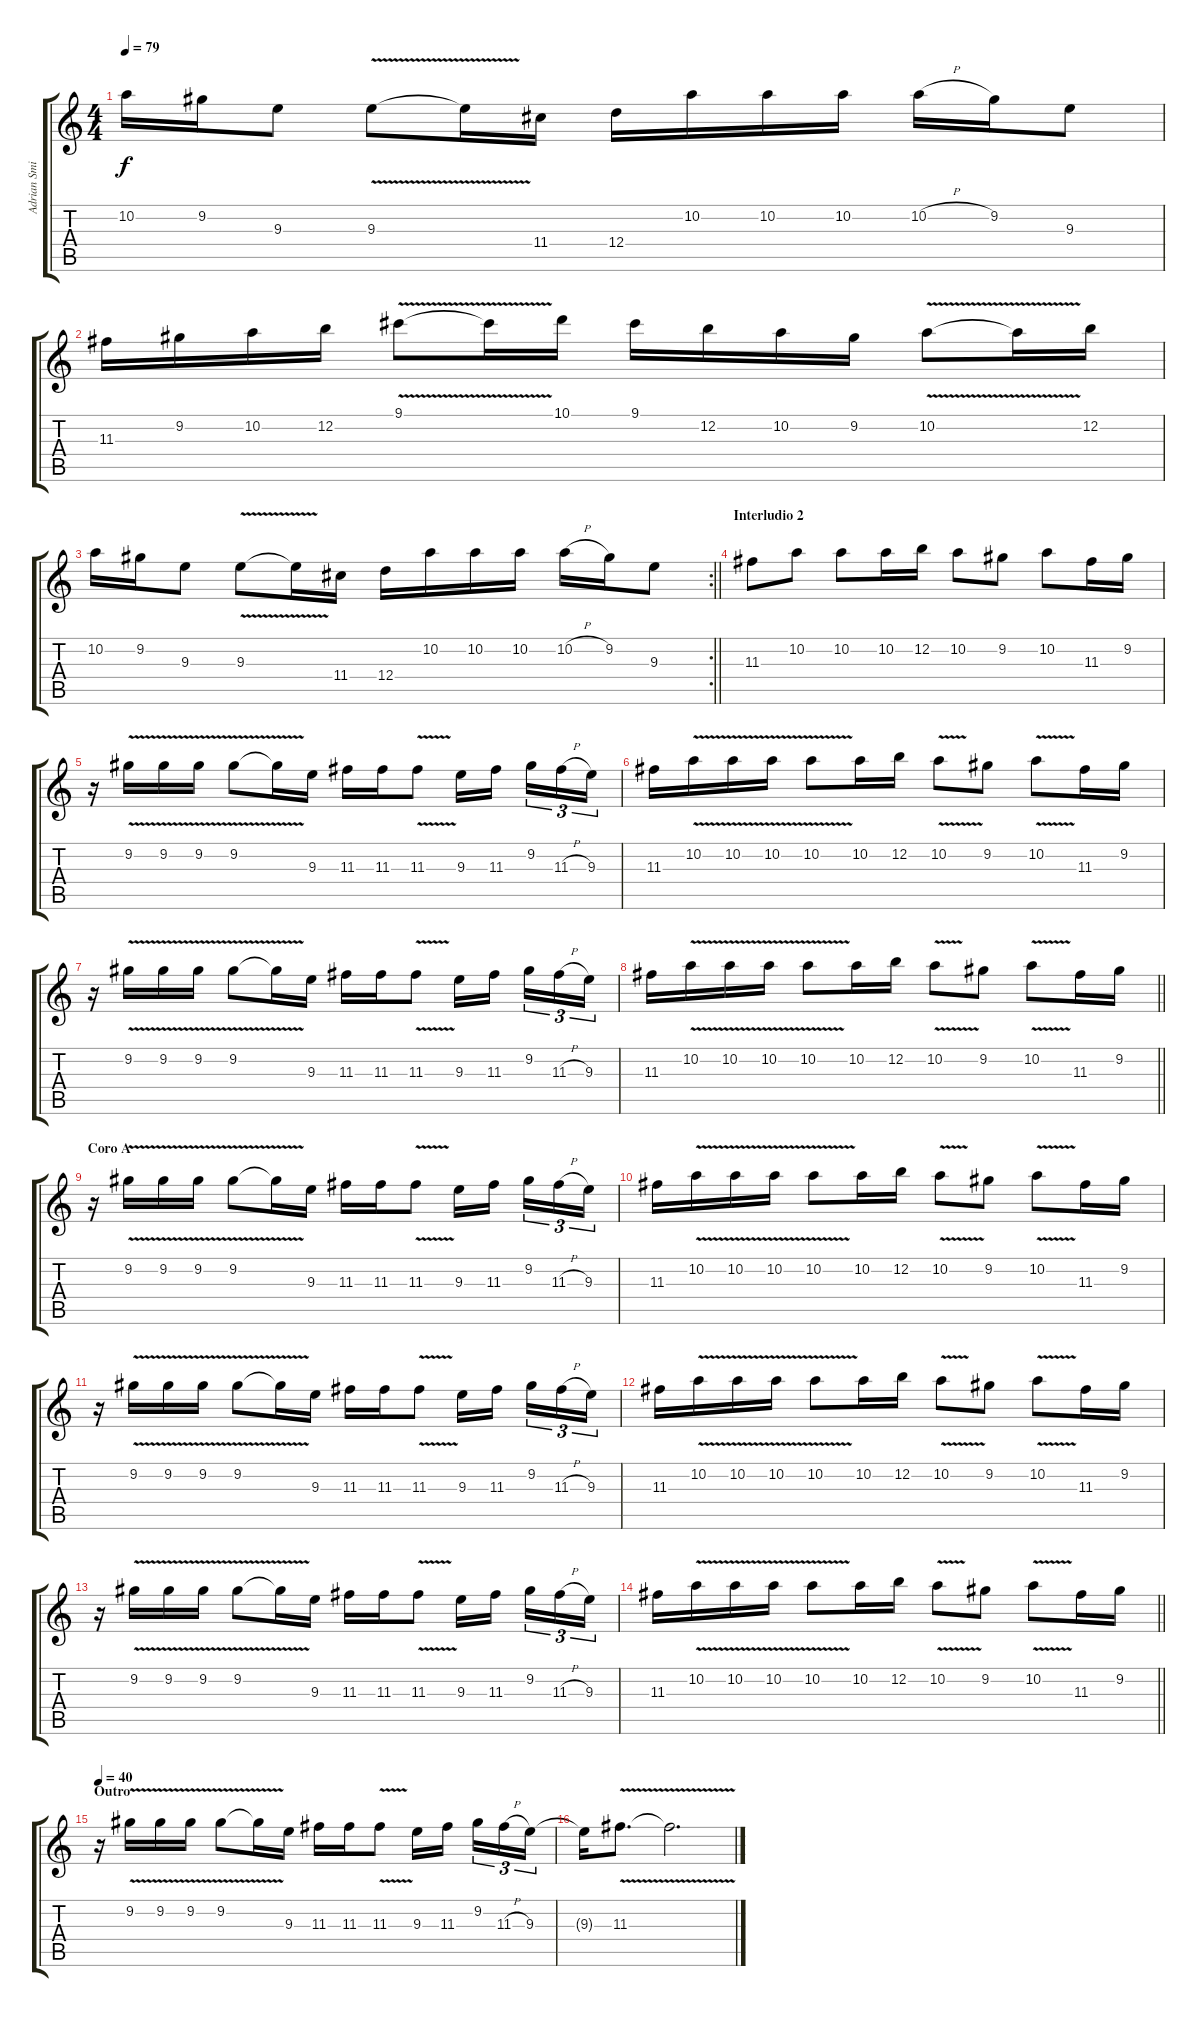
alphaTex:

\track ("Adrian Smith" "Adrian Smi") {instrument distortionguitar}
\staff {score tabs}
\tuning (E4 B3 G3 D3 A2 E2) {hide}
\ts (4 4)
\tempo 79
\clef g2
\ks c
10.2.16{dy f} 9.2.16 9.3.8 9.3{v}.8 9.3{t}.16 11.4.16 12.4.16 10.2.16 10.2.16 10.2.16 10.2{h}.16 9.2.16 9.3.8 |
11.3.16 9.2.16 10.2.16 12.2.16 9.1{v}.8 9.1{t}.16 10.1.16 9.1.16 12.2.16 10.2.16 9.2.16 10.2{v}.8 10.2{t}.16 12.2.16 |
\rc 2
\barLineRight lightlight
10.2.16 9.2.16 9.3.8 9.3{v}.8 9.3{t}.16 11.4.16 12.4.16 10.2.16 10.2.16 10.2.16 10.2{h}.16 9.2.16 9.3.8 |
\section ("" "Interludio 2")
11.3.8 10.2.8 10.2.8 10.2.16 12.2.16 10.2.8 9.2.8 10.2.8 11.3.16 9.2.16 |
r.16 9.2{v}.16 9.2{v}.16 9.2{v}.16 9.2{v}.8 9.2{t}.16 9.3.16 11.3.16 11.3.16 11.3{v}.8 9.3.16 11.3.16{beam splitsecondary} 9.2.16{tu (3 2)} 11.3{h}.16{tu (3 2)} 9.3.16{tu (3 2)} |
11.3.16 10.2{v}.16 10.2{v}.16 10.2{v}.16 10.2{v}.8 10.2.16 12.2.16 10.2{v}.8 9.2.8 10.2{v}.8 11.3.16 9.2.16 |
r.16 9.2{v}.16 9.2{v}.16 9.2{v}.16 9.2{v}.8 9.2{t}.16 9.3.16 11.3.16 11.3.16 11.3{v}.8 9.3.16 11.3.16{beam splitsecondary} 9.2.16{tu (3 2)} 11.3{h}.16{tu (3 2)} 9.3.16{tu (3 2)} |
\barLineRight lightlight
11.3.16 10.2{v}.16 10.2{v}.16 10.2{v}.16 10.2{v}.8 10.2.16 12.2.16 10.2{v}.8 9.2.8 10.2{v}.8 11.3.16 9.2.16 |
\section ("" "Coro A")
r.16 9.2{v}.16 9.2{v}.16 9.2{v}.16 9.2{v}.8 9.2{t}.16 9.3.16 11.3.16 11.3.16 11.3{v}.8 9.3.16 11.3.16{beam splitsecondary} 9.2.16{tu (3 2)} 11.3{h}.16{tu (3 2)} 9.3.16{tu (3 2)} |
11.3.16 10.2{v}.16 10.2{v}.16 10.2{v}.16 10.2{v}.8 10.2.16 12.2.16 10.2{v}.8 9.2.8 10.2{v}.8 11.3.16 9.2.16 |
r.16 9.2{v}.16 9.2{v}.16 9.2{v}.16 9.2{v}.8 9.2{t}.16 9.3.16 11.3.16 11.3.16 11.3{v}.8 9.3.16 11.3.16{beam splitsecondary} 9.2.16{tu (3 2)} 11.3{h}.16{tu (3 2)} 9.3.16{tu (3 2)} |
11.3.16 10.2{v}.16 10.2{v}.16 10.2{v}.16 10.2{v}.8 10.2.16 12.2.16 10.2{v}.8 9.2.8 10.2{v}.8 11.3.16 9.2.16 |
r.16 9.2{v}.16 9.2{v}.16 9.2{v}.16 9.2{v}.8 9.2{t}.16 9.3.16 11.3.16 11.3.16 11.3{v}.8 9.3.16 11.3.16{beam splitsecondary} 9.2.16{tu (3 2)} 11.3{h}.16{tu (3 2)} 9.3.16{tu (3 2)} |
\barLineRight lightlight
11.3.16 10.2{v}.16 10.2{v}.16 10.2{v}.16 10.2{v}.8 10.2.16 12.2.16 10.2{v}.8 9.2.8 10.2{v}.8 11.3.16 9.2.16 |
\section ("" "Outro")
\tempo 40
r.16 9.2{v}.16 9.2{v}.16 9.2{v}.16 9.2{v}.8 9.2{t}.16 9.3.16 11.3.16 11.3.16 11.3{v}.8 9.3.16 11.3.16{beam splitsecondary} 9.2.16{tu (3 2)} 11.3{h}.16{tu (3 2)} 9.3.16{tu (3 2)} |
9.3{t}.16 11.3{v}.8{d volume 0} 11.3{t}.2{d}
